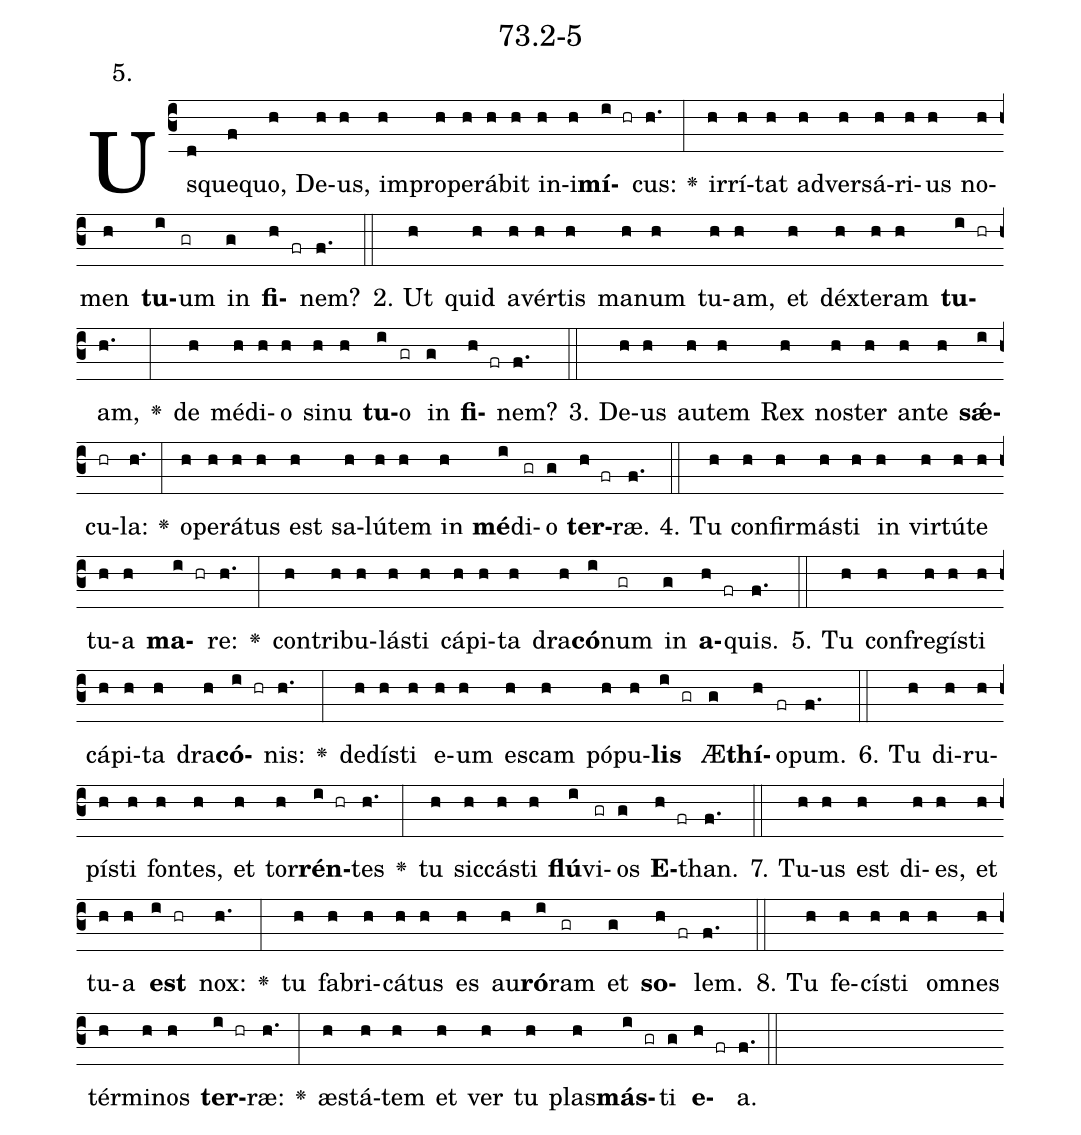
name: 73.2-5;
annotation: 5.;
%%
(c3)Us(d)que(f)quo,(h) De(h)us,(h) im(h)pro(h)pe(h)rá(h)bit(h) in(h)i(h)<b>mí</b>(i hr)cus:(h.) <v>\greheightstar</v>(:) ir(h)rí(h)tat(h) ad(h)ver(h)sá(h)ri(h)us(h) no(h)men(h) <b>tu</b>(i)um(gr) in(g) <b>fi</b>(h fr)nem?(f.) (::)
2. Ut(h) quid(h) a(h)vér(h)tis(h) ma(h)num(h) tu(h)am,(h) et(h) déx(h)te(h)ram(h) <b>tu</b>(i hr)am,(h.) <v>\greheightstar</v>(:) de(h) mé(h)di(h)o(h) si(h)nu(h) <b>tu</b>(i)o(gr) in(g) <b>fi</b>(h fr)nem?(f.) (::)
3. De(h)us(h) au(h)tem(h) Rex(h) nos(h)ter(h) an(h)te(h) <b>sǽ</b>(i)cu(hr)la:(h.) <v>\greheightstar</v>(:) o(h)pe(h)rá(h)tus(h) est(h) sa(h)lú(h)tem(h) in(h) <b>mé</b>(i)di(gr)o(g) <b>ter</b>(h fr)ræ.(f.) (::)
4. Tu(h) con(h)fir(h)más(h)ti(h) in(h) vir(h)tú(h)te(h) tu(h)a(h) <b>ma</b>(i hr)re:(h.) <v>\greheightstar</v>(:) con(h)tri(h)bu(h)lás(h)ti(h) cá(h)pi(h)ta(h) dra(h)<b>có</b>(i)num(gr) in(g) <b>a</b>(h fr)quis.(f.) (::)
5. Tu(h) con(h)fre(h)gís(h)ti(h) cá(h)pi(h)ta(h) dra(h)<b>có</b>(i hr)nis:(h.) <v>\greheightstar</v>(:) de(h)dís(h)ti(h) e(h)um(h) es(h)cam(h) pó(h)pu(h)<b>lis</b>(i gr) Æ(g)<b>thí</b>(h)o(fr)pum.(f.) (::)
6. Tu(h) di(h)ru(h)pís(h)ti(h) fon(h)tes,(h) et(h) tor(h)<b>rén</b>(i hr)tes(h.) <v>\greheightstar</v>(:) tu(h) sic(h)cás(h)ti(h) <b>flú</b>(i)vi(gr)os(g) <b>E</b>(h fr)than.(f.) (::)
7. Tu(h)us(h) est(h) di(h)es,(h) et(h) tu(h)a(h) <b>est</b>(i hr) nox:(h.) <v>\greheightstar</v>(:) tu(h) fa(h)bri(h)cá(h)tus(h) es(h) au(h)<b>ró</b>(i)ram(gr) et(g) <b>so</b>(h fr)lem.(f.) (::)
8. Tu(h) fe(h)cís(h)ti(h) om(h)nes(h) tér(h)mi(h)nos(h) <b>ter</b>(i hr)ræ:(h.) <v>\greheightstar</v>(:) æs(h)tá(h)tem(h) et(h) ver(h) tu(h) plas(h)<b>más</b>(i gr)ti(g) <b>e</b>(h fr)a.(f.) (::)
